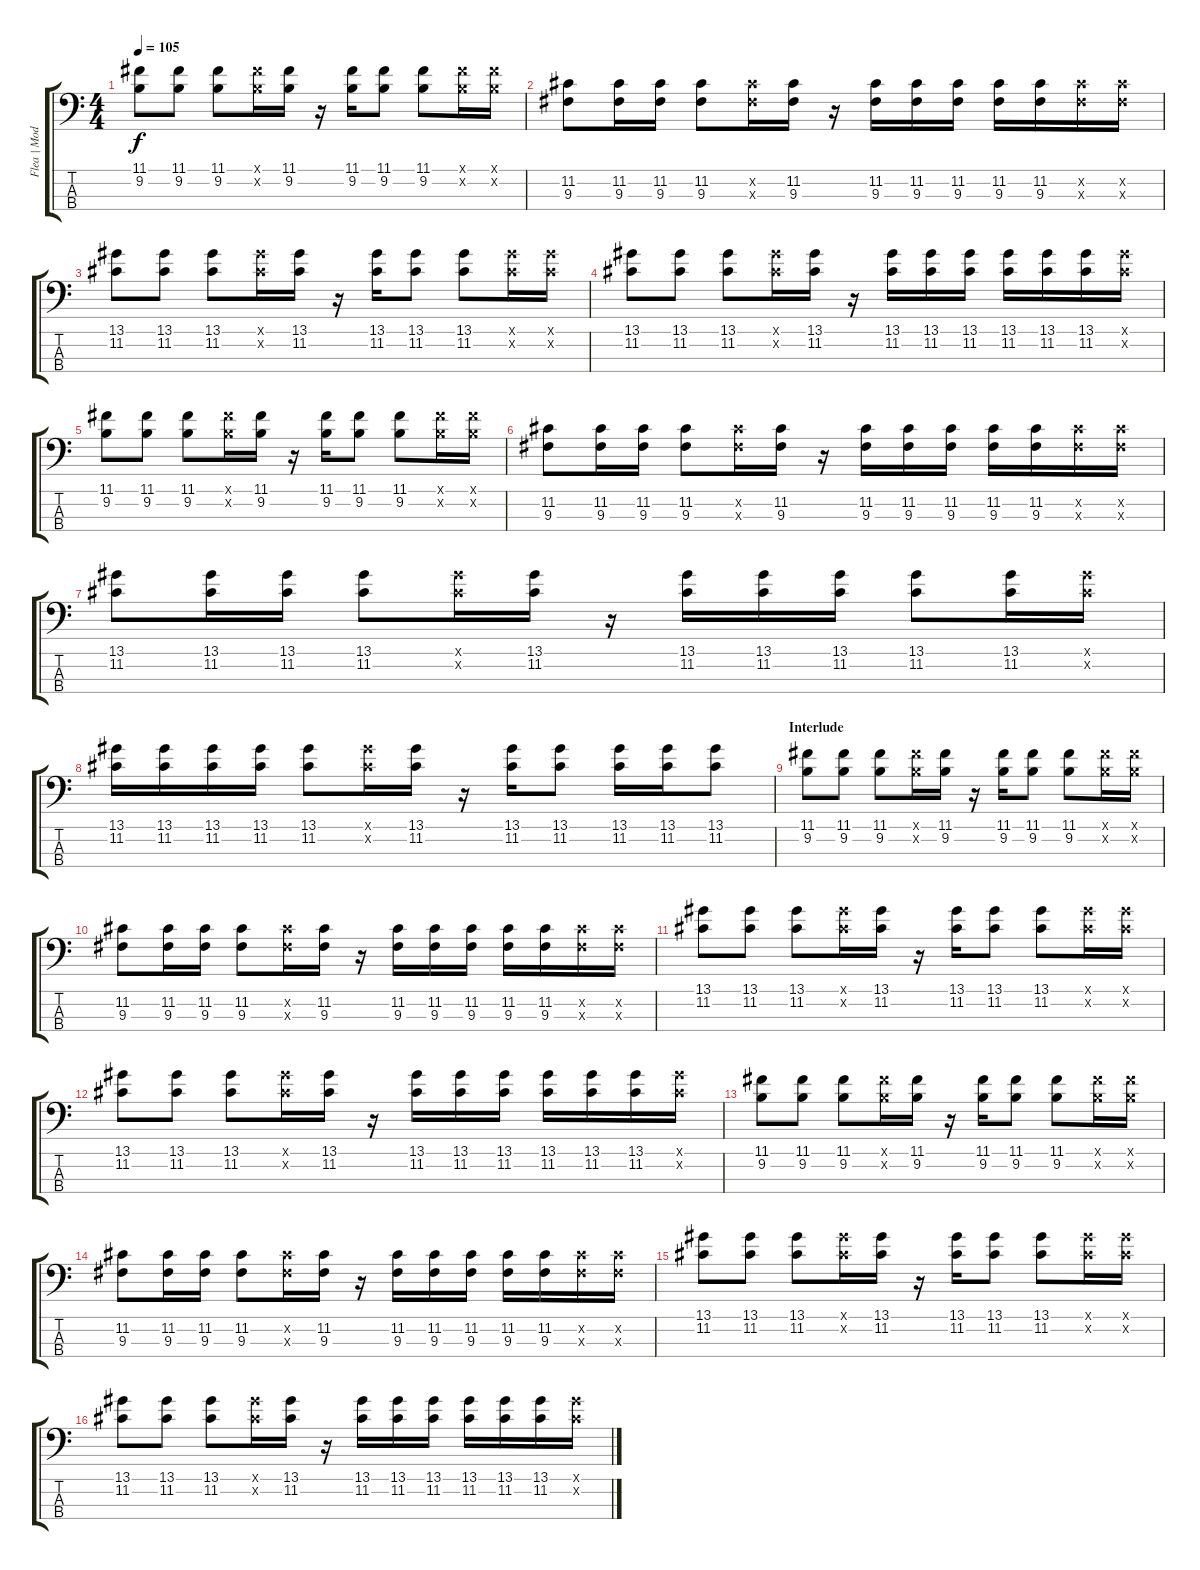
\track ("Flea | Modulus Flea Bass | Bass" "Flea | Mod") {instrument electricbassfinger}
\staff {score tabs}
\tuning (G2 D2 A1 E1) {hide}
\ts (4 4)
\tempo 105
\clef f4
\ks c
(11.1 9.2).8{dy f} (11.1 9.2).8 (11.1 9.2).8 (11.1{x} 9.2{x}).16 (11.1 9.2).16 r.16 (11.1 9.2).16 (11.1 9.2).8 (11.1 9.2).8 (11.1{x} 9.2{x}).16 (11.1{x} 9.2{x}).16 |
(11.2 9.3).8 (11.2 9.3).16 (11.2 9.3).16 (11.2 9.3).8 (11.2{x} 9.3{x}).16 (11.2 9.3).16 r.16 (11.2 9.3).16 (11.2 9.3).16 (11.2 9.3).16 (11.2 9.3).16 (11.2 9.3).16 (11.2{x} 9.3{x}).16 (11.2{x} 9.3{x}).16 |
(13.1 11.2).8 (13.1 11.2).8 (13.1 11.2).8 (13.1{x} 11.2{x}).16 (13.1 11.2).16 r.16 (13.1 11.2).16 (13.1 11.2).8 (13.1 11.2).8 (13.1{x} 11.2{x}).16 (13.1{x} 11.2{x}).16 |
(13.1 11.2).8 (13.1 11.2).8 (13.1 11.2).8 (13.1{x} 11.2{x}).16 (13.1 11.2).16 r.16 (13.1 11.2).16 (13.1 11.2).16 (13.1 11.2).16 (13.1 11.2).16 (13.1 11.2).16 (13.1 11.2).16 (13.1{x} 11.2{x}).16 |
(11.1 9.2).8 (11.1 9.2).8 (11.1 9.2).8 (11.1{x} 9.2{x}).16 (11.1 9.2).16 r.16 (11.1 9.2).16 (11.1 9.2).8 (11.1 9.2).8 (11.1{x} 9.2{x}).16 (11.1{x} 9.2{x}).16 |
(11.2 9.3).8 (11.2 9.3).16 (11.2 9.3).16 (11.2 9.3).8 (11.2{x} 9.3{x}).16 (11.2 9.3).16 r.16 (11.2 9.3).16 (11.2 9.3).16 (11.2 9.3).16 (11.2 9.3).16 (11.2 9.3).16 (11.2{x} 9.3{x}).16 (11.2{x} 9.3{x}).16 |
(13.1 11.2).8 (13.1 11.2).16 (13.1 11.2).16 (13.1 11.2).8 (13.1{x} 11.2{x}).16 (13.1 11.2).16 r.16 (13.1 11.2).16 (13.1 11.2).16 (13.1 11.2).16 (13.1 11.2).8 (13.1 11.2).16 (13.1{x} 11.2{x}).16 |
(13.1 11.2).16 (13.1 11.2).16 (13.1 11.2).16 (13.1 11.2).16 (13.1 11.2).8 (13.1{x} 11.2{x}).16 (13.1 11.2).16 r.16 (13.1 11.2).16 (13.1 11.2).8 (13.1 11.2).16 (13.1 11.2).16 (13.1 11.2).8 |
\section ("" "Interlude")
(11.1 9.2).8 (11.1 9.2).8 (11.1 9.2).8 (11.1{x} 9.2{x}).16 (11.1 9.2).16 r.16 (11.1 9.2).16 (11.1 9.2).8 (11.1 9.2).8 (11.1{x} 9.2{x}).16 (11.1{x} 9.2{x}).16 |
(11.2 9.3).8 (11.2 9.3).16 (11.2 9.3).16 (11.2 9.3).8 (11.2{x} 9.3{x}).16 (11.2 9.3).16 r.16 (11.2 9.3).16 (11.2 9.3).16 (11.2 9.3).16 (11.2 9.3).16 (11.2 9.3).16 (11.2{x} 9.3{x}).16 (11.2{x} 9.3{x}).16 |
(13.1 11.2).8 (13.1 11.2).8 (13.1 11.2).8 (13.1{x} 11.2{x}).16 (13.1 11.2).16 r.16 (13.1 11.2).16 (13.1 11.2).8 (13.1 11.2).8 (13.1{x} 11.2{x}).16 (13.1{x} 11.2{x}).16 |
(13.1 11.2).8 (13.1 11.2).8 (13.1 11.2).8 (13.1{x} 11.2{x}).16 (13.1 11.2).16 r.16 (13.1 11.2).16 (13.1 11.2).16 (13.1 11.2).16 (13.1 11.2).16 (13.1 11.2).16 (13.1 11.2).16 (13.1{x} 11.2{x}).16 |
(11.1 9.2).8 (11.1 9.2).8 (11.1 9.2).8 (11.1{x} 9.2{x}).16 (11.1 9.2).16 r.16 (11.1 9.2).16 (11.1 9.2).8 (11.1 9.2).8 (11.1{x} 9.2{x}).16 (11.1{x} 9.2{x}).16 |
(11.2 9.3).8 (11.2 9.3).16 (11.2 9.3).16 (11.2 9.3).8 (11.2{x} 9.3{x}).16 (11.2 9.3).16 r.16 (11.2 9.3).16 (11.2 9.3).16 (11.2 9.3).16 (11.2 9.3).16 (11.2 9.3).16 (11.2{x} 9.3{x}).16 (11.2{x} 9.3{x}).16 |
(13.1 11.2).8 (13.1 11.2).8 (13.1 11.2).8 (13.1{x} 11.2{x}).16 (13.1 11.2).16 r.16 (13.1 11.2).16 (13.1 11.2).8 (13.1 11.2).8 (13.1{x} 11.2{x}).16 (13.1{x} 11.2{x}).16 |
(13.1 11.2).8 (13.1 11.2).8 (13.1 11.2).8 (13.1{x} 11.2{x}).16 (13.1 11.2).16 r.16 (13.1 11.2).16 (13.1 11.2).16 (13.1 11.2).16 (13.1 11.2).16 (13.1 11.2).16 (13.1 11.2).16 (13.1{x} 11.2{x}).16
